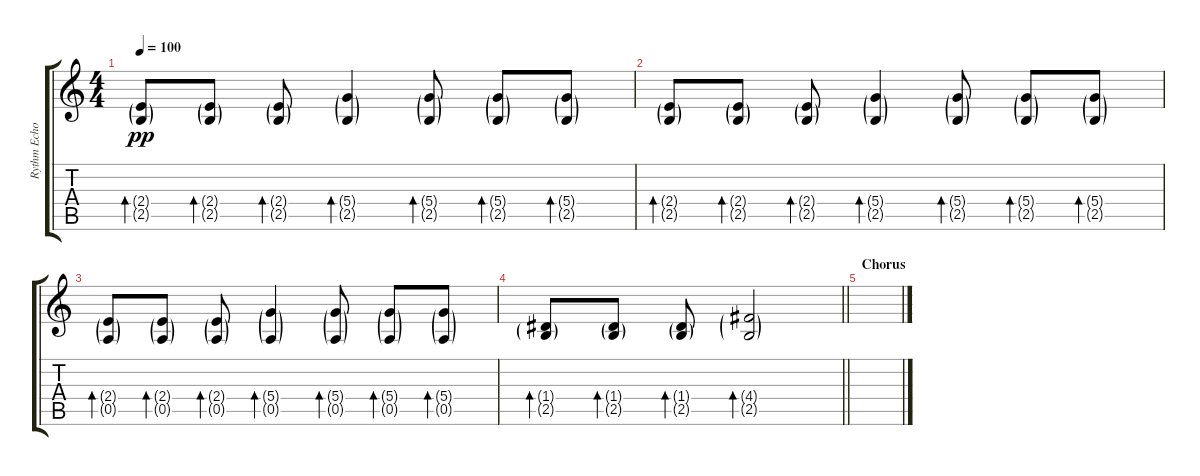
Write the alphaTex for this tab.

\track ("Rythm Echo" "Rythm Echo") {instrument electricguitarjazz}
\staff {score tabs}
\tuning (E4 B3 G3 D3 A2 E2) {hide}
\ts (4 4)
\tempo 100
\clef g2
\ks c
(2.4{g} 2.5{g}).8{bd 60 dy pp} (2.4{g} 2.5{g}).8{bd 60} (2.4{g} 2.5{g}).8{bd 60} (5.4{g} 2.5{g}).4{bd 60} (5.4{g} 2.5{g}).8{bd 60} (5.4{g} 2.5{g}).8{bd 60} (5.4{g} 2.5{g}).8{bd 60} |
(2.4{g} 2.5{g}).8{bd 60} (2.4{g} 2.5{g}).8{bd 60} (2.4{g} 2.5{g}).8{bd 60} (5.4{g} 2.5{g}).4{bd 60} (5.4{g} 2.5{g}).8{bd 60} (5.4{g} 2.5{g}).8{bd 60} (5.4{g} 2.5{g}).8{bd 60} |
(2.4{g} 0.5{g}).8{bd 60} (2.4{g} 0.5{g}).8{bd 60} (2.4{g} 0.5{g}).8{bd 60} (5.4{g} 0.5{g}).4{bd 60} (5.4{g} 0.5{g}).8{bd 60} (5.4{g} 0.5{g}).8{bd 60} (5.4{g} 0.5{g}).8{bd 60} |
\barLineRight lightlight
(1.4{g} 2.5{g}).8{bd 60} (1.4{g} 2.5{g}).8{bd 60} (1.4{g} 2.5{g}).8{bd 60} (4.4{g} 2.5{g}).2{bd 60} |
\section ("" "Chorus")
